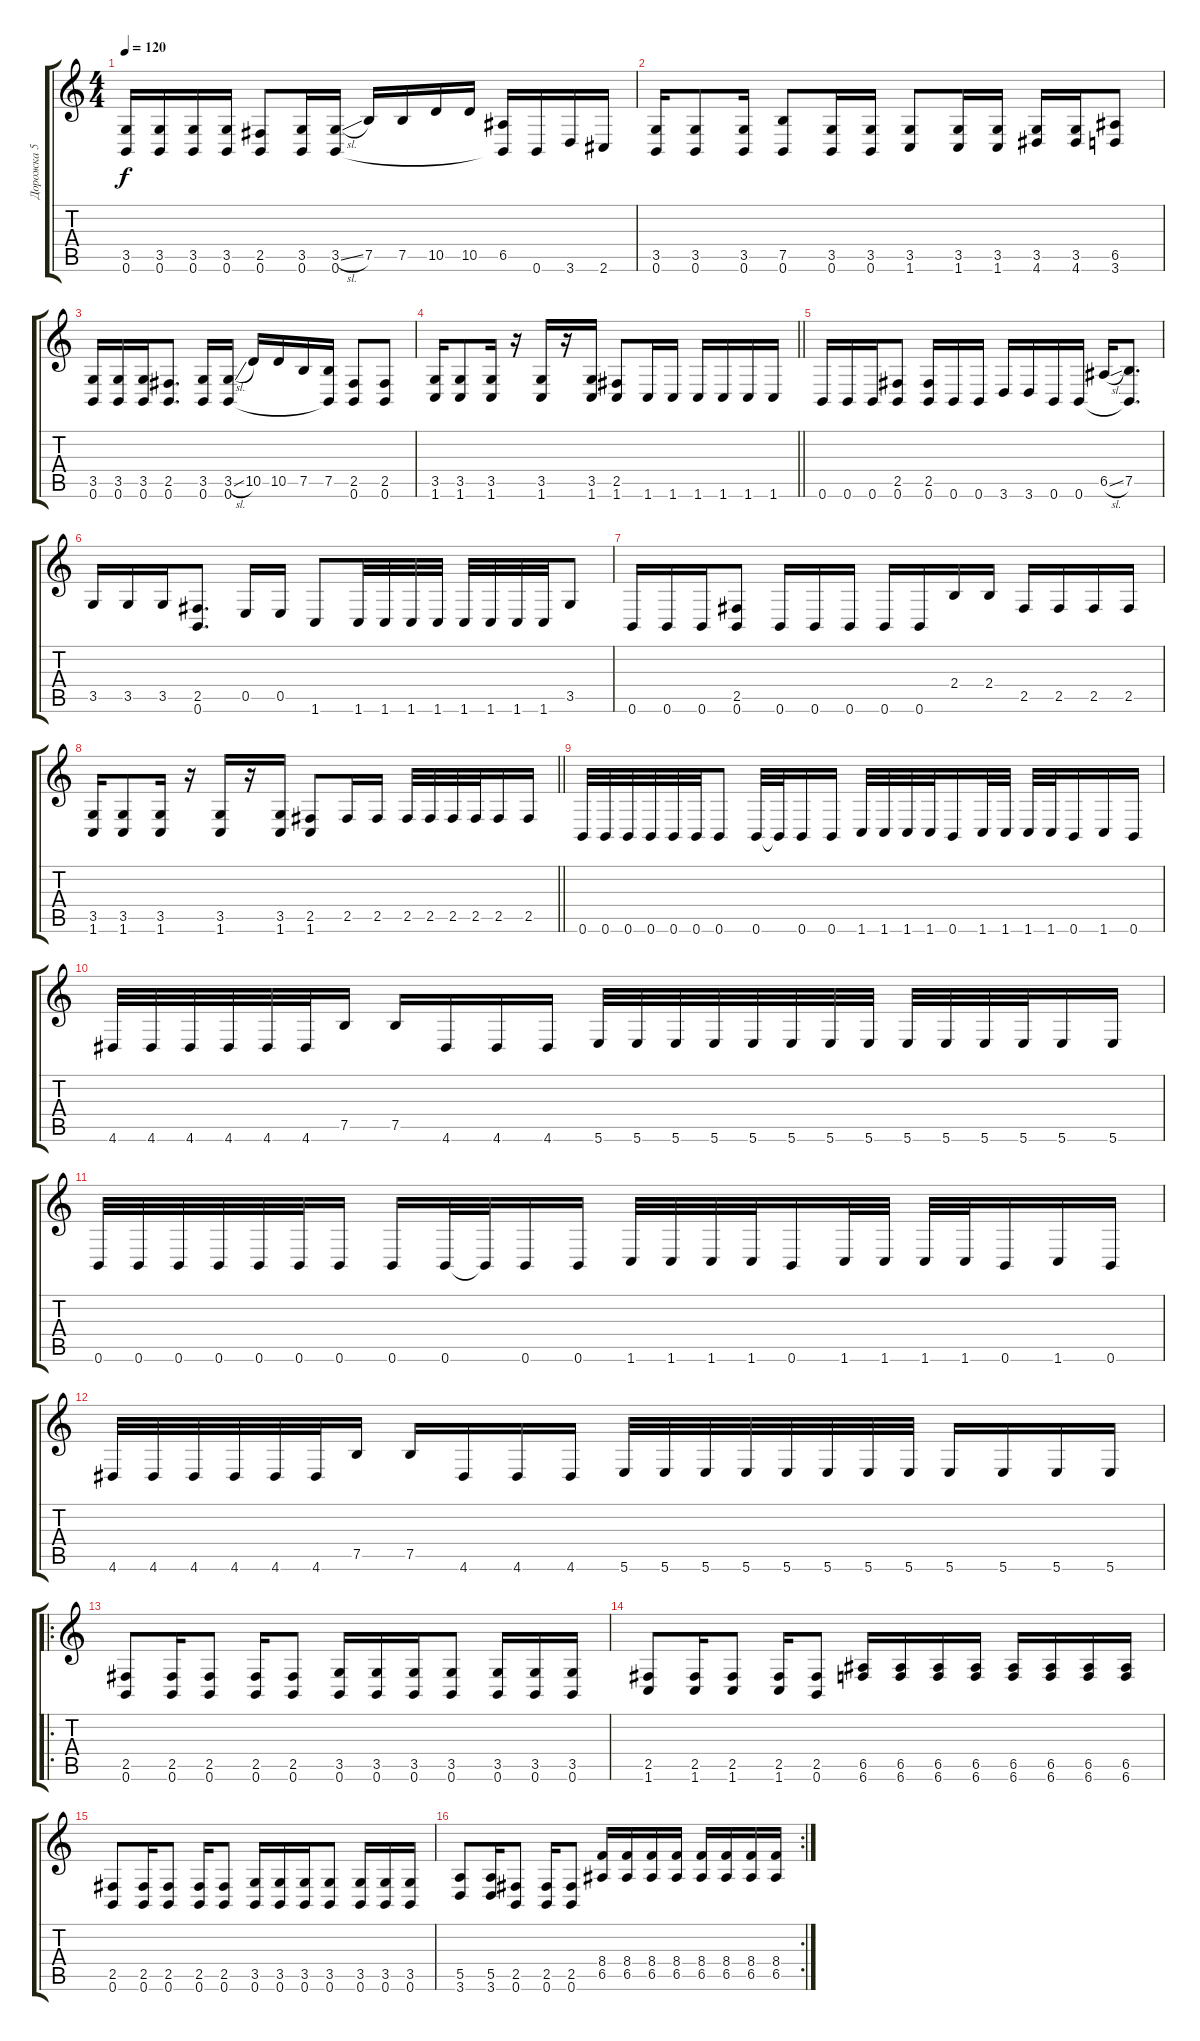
\track ("Дорожка 5" "Дорожка 5") {instrument distortionguitar}
\staff {score tabs}
\tuning (B3 Gb3 D3 A2 E2 B1) {hide}
\ts (4 4)
\tempo 120
\clef g2
\ks c
(3.5 0.6).16{dy f} (3.5 0.6).16 (3.5 0.6).16 (3.5 0.6).16 (2.5 0.6).8 (3.5 0.6).16 (3.5{sl} 0.6).16 7.5.16 7.5.16 10.5.16 10.5.16 (6.5 0.6{t}).16 0.6.16 3.6.16 2.6.16 |
(3.5 0.6).16 (3.5 0.6).8 (3.5 0.6).16 (7.5 0.6).8 (3.5 0.6).16 (3.5 0.6).16 (3.5 1.6).8 (3.5 1.6).16 (3.5 1.6).16 (3.5 4.6).16 (3.5 4.6).16 (6.5 3.6).8 |
(3.5 0.6).16 (3.5 0.6).16 (3.5 0.6).16 (2.5 0.6).8{d} (3.5 0.6).16 (3.5{sl} 0.6).16 10.5.16 10.5.16 7.5.16 (7.5 0.6{t}).16 (2.5 0.6).8 (2.5 0.6).8 |
\barLineRight lightlight
(3.5 1.6).16 (3.5 1.6).8 (3.5 1.6).16 r.16 (3.5 1.6).16 r.16 (3.5 1.6).16 (2.5 1.6).8 1.6.16 1.6.16 1.6.16 1.6.16 1.6.16 1.6.16 |
0.6.16 0.6.16 0.6.16 (2.5 0.6).8 (2.5 0.6).16 0.6.16 0.6.16 3.6.16 3.6.16 0.6.16 0.6.16 6.5{sl}.16 (7.5 0.6{t}).8{d} |
3.5.16 3.5.16 3.5.16 (2.5 0.6).8{d} 0.5.16 0.5.16 1.6.8 1.6.32 1.6.32 1.6.32 1.6.32 1.6.32 1.6.32 1.6.32 1.6.32 3.5.8 |
0.6.16 0.6.16 0.6.16 (2.5 0.6).8 0.6.16 0.6.16 0.6.16 0.6.16 0.6.16 2.4.16 2.4.16 2.5.16 2.5.16 2.5.16 2.5.16 |
\barLineRight lightlight
(3.5 1.6).16 (3.5 1.6).8 (3.5 1.6).16 r.16 (3.5 1.6).16 r.16 (3.5 1.6).16 (2.5 1.6).8 2.5.16 2.5.16 2.5.32 2.5.32 2.5.32 2.5.32 2.5.16 2.5.16 |
0.6.32 0.6.32 0.6.32 0.6.32 0.6.32 0.6.32 0.6.8 0.6.32 0.6{t}.32 0.6.16 0.6.16 1.6.32 1.6.32 1.6.32 1.6.32 0.6.16 1.6.32 1.6.32 1.6.32 1.6.32 0.6.16 1.6.16 0.6.16 |
4.6.32 4.6.32 4.6.32 4.6.32 4.6.32 4.6.32 7.5.16 7.5.16 4.6.16 4.6.16 4.6.16 5.6.32 5.6.32 5.6.32 5.6.32 5.6.32 5.6.32 5.6.32 5.6.32 5.6.32 5.6.32 5.6.32 5.6.32 5.6.16 5.6.16 |
0.6.32 0.6.32 0.6.32 0.6.32 0.6.32 0.6.32 0.6.16 0.6.16 0.6.32 0.6{t}.32 0.6.16 0.6.16 1.6.32 1.6.32 1.6.32 1.6.32 0.6.16 1.6.32 1.6.32 1.6.32 1.6.32 0.6.16 1.6.16 0.6.16 |
4.6.32 4.6.32 4.6.32 4.6.32 4.6.32 4.6.32 7.5.16 7.5.16 4.6.16 4.6.16 4.6.16 5.6.32 5.6.32 5.6.32 5.6.32 5.6.32 5.6.32 5.6.32 5.6.32 5.6.16 5.6.16 5.6.16 5.6.16 |
\ro
(2.5 0.6).8 (2.5 0.6).16 (2.5 0.6).8 (2.5 0.6).16 (2.5 0.6).8 (3.5 0.6).16 (3.5 0.6).16 (3.5 0.6).16 (3.5 0.6).8 (3.5 0.6).16 (3.5 0.6).16 (3.5 0.6).16 |
(2.5 1.6).8 (2.5 1.6).16 (2.5 1.6).8 (2.5 1.6).16 (2.5 0.6).8 (6.5 6.6).16 (6.5 6.6).16 (6.5 6.6).16 (6.5 6.6).16 (6.5 6.6).16 (6.5 6.6).16 (6.5 6.6).16 (6.5 6.6).16 |
(2.5 0.6).8 (2.5 0.6).16 (2.5 0.6).8 (2.5 0.6).16 (2.5 0.6).8 (3.5 0.6).16 (3.5 0.6).16 (3.5 0.6).16 (3.5 0.6).8 (3.5 0.6).16 (3.5 0.6).16 (3.5 0.6).16 |
\rc 2
(5.5 3.6).8 (5.5 3.6).16 (2.5 0.6).8 (2.5 0.6).16 (2.5 0.6).8 (8.4 6.5).16 (8.4 6.5).16 (8.4 6.5).16 (8.4 6.5).16 (8.4 6.5).16 (8.4 6.5).16 (8.4 6.5).16 (8.4 6.5).16
